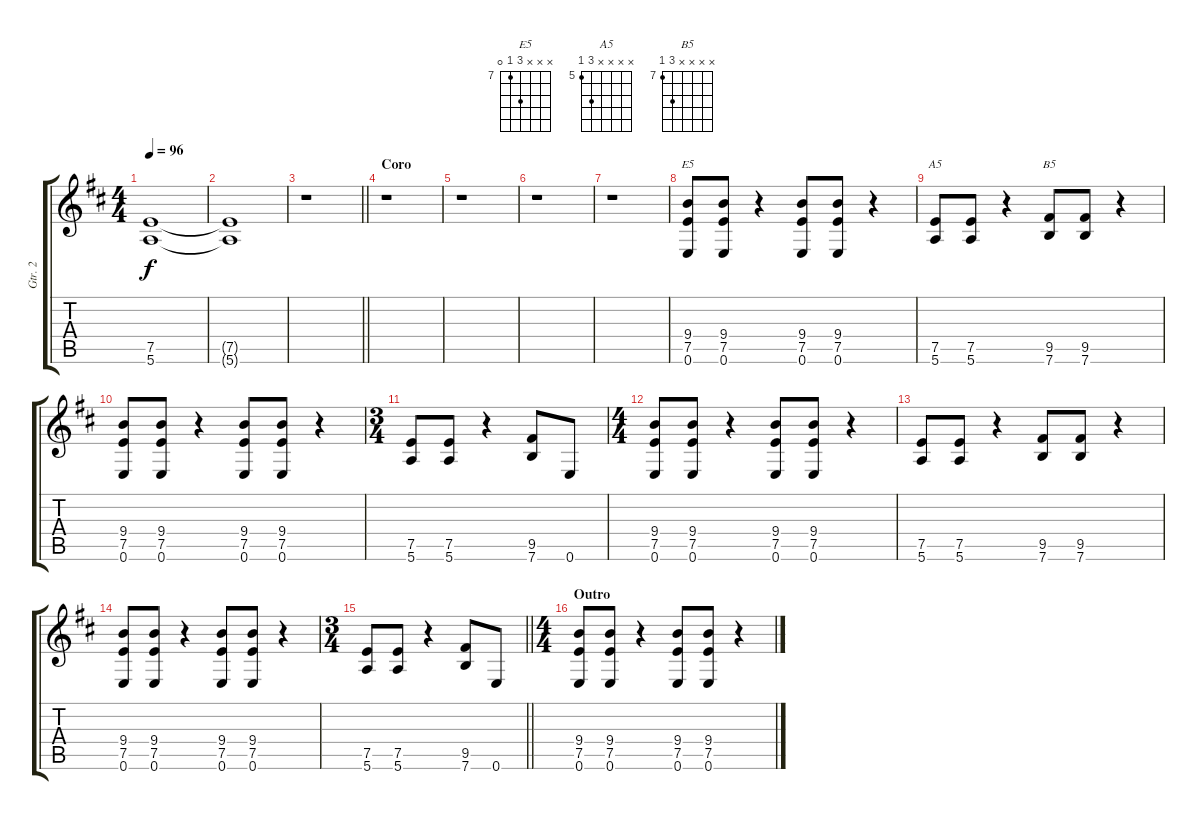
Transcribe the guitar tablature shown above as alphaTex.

\track ("Gtr. 2" "Gtr. 2") {instrument overdrivenguitar}
\staff {score tabs}
\tuning (E4 B3 G3 D3 A2 E2) {hide}
\chord ("E5" x x x 9 7 0) {firstfret 7}
\chord ("A5" x x x x 7 5) {firstfret 5}
\chord ("B5" x x x x 9 7) {firstfret 7}
\ts (4 4)
\tempo 96
\clef g2
\ks d
(7.5{t} 5.6{t}).1{dy f} |
(7.5{t} 5.6{t}).1 |
\barLineRight lightlight
r.1 |
\section ("" "Coro")
r.1 |
r.1 |
r.1 |
r.1 |
(9.4 7.5 0.6).8{ch "E5"} (9.4 7.5 0.6).8 r.4 (9.4 7.5 0.6).8 (9.4 7.5 0.6).8 r.4 |
(7.5 5.6).8{ch "A5"} (7.5 5.6).8 r.4 (9.5 7.6).8{ch "B5"} (9.5 7.6).8 r.4 |
(9.4 7.5 0.6).8 (9.4 7.5 0.6).8 r.4 (9.4 7.5 0.6).8 (9.4 7.5 0.6).8 r.4 |
\ts (3 4)
(7.5 5.6).8 (7.5 5.6).8 r.4 (9.5 7.6).8 0.6.8 |
\ts (4 4)
(9.4 7.5 0.6).8 (9.4 7.5 0.6).8 r.4 (9.4 7.5 0.6).8 (9.4 7.5 0.6).8 r.4 |
(7.5 5.6).8 (7.5 5.6).8 r.4 (9.5 7.6).8 (9.5 7.6).8 r.4 |
(9.4 7.5 0.6).8 (9.4 7.5 0.6).8 r.4 (9.4 7.5 0.6).8 (9.4 7.5 0.6).8 r.4 |
\ts (3 4)
\barLineRight lightlight
(7.5 5.6).8 (7.5 5.6).8 r.4 (9.5 7.6).8 0.6.8 |
\ts (4 4)
\section ("" "Outro")
(9.4 7.5 0.6).8 (9.4 7.5 0.6).8 r.4 (9.4 7.5 0.6).8 (9.4 7.5 0.6).8 r.4
